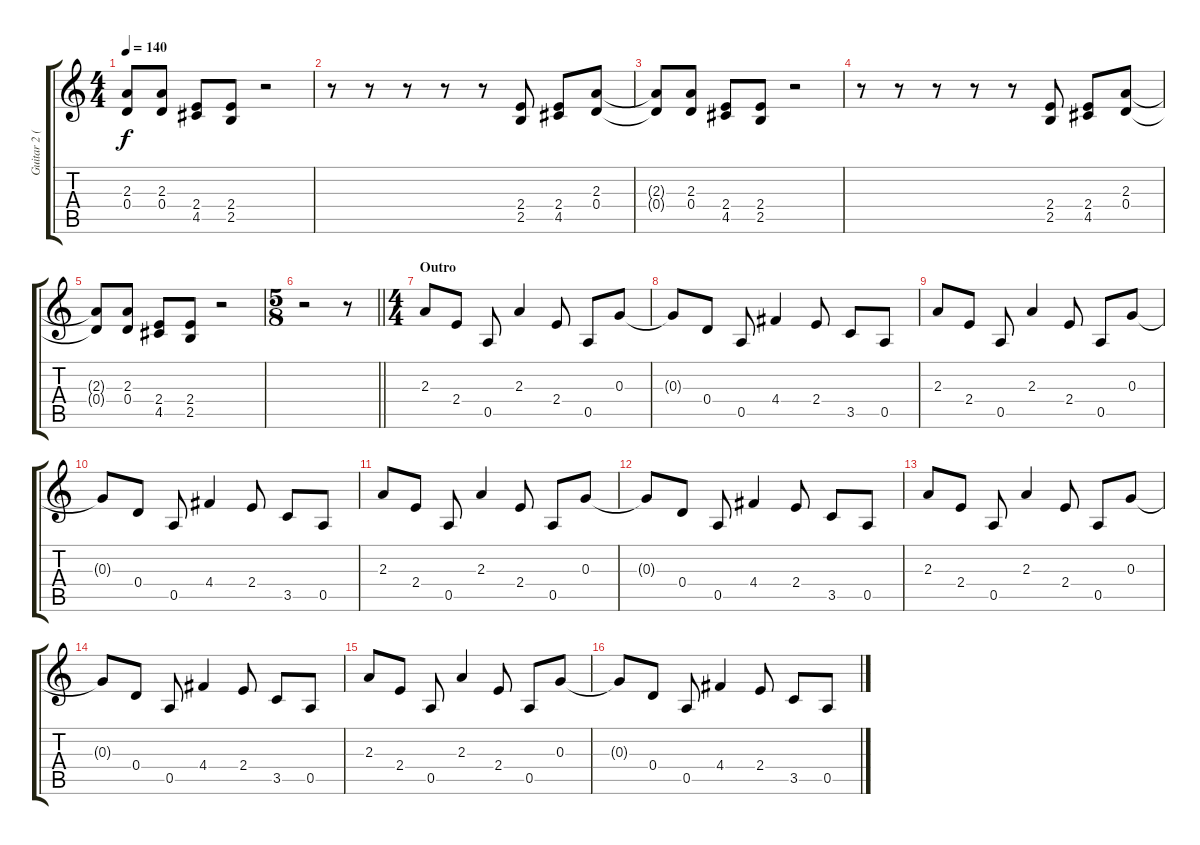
\track ("Guitar 2 (A. Young)" "Guitar 2 (") {instrument overdrivenguitar}
\staff {score tabs}
\tuning (E4 B3 G3 D3 A2 E2) {hide}
\ts (4 4)
\tempo 140
\clef g2
\ks c
(2.3{t} 0.4{t}).8{dy f} (2.3 0.4).8 (2.4 4.5).8 (2.4 2.5).8 r.2 |
r.8 r.8 r.8 r.8 r.8 (2.4 2.5).8 (2.4 4.5).8 (2.3 0.4).8 |
(2.3{t} 0.4{t}).8 (2.3 0.4).8 (2.4 4.5).8 (2.4 2.5).8 r.2 |
r.8 r.8 r.8 r.8 r.8 (2.4 2.5).8 (2.4 4.5).8 (2.3 0.4).8 |
(2.3{t} 0.4{t}).8 (2.3 0.4).8 (2.4 4.5).8 (2.4 2.5).8 r.2 |
\ts (5 8)
\barLineRight lightlight
r.2 r.8 |
\ts (4 4)
\section ("" "Outro")
2.3.8 2.4.8 0.5.8 2.3.4 2.4.8 0.5.8 0.3.8 |
0.3{t}.8 0.4.8 0.5.8 4.4.4 2.4.8 3.5.8 0.5.8 |
2.3.8 2.4.8 0.5.8 2.3.4 2.4.8 0.5.8 0.3.8 |
0.3{t}.8 0.4.8 0.5.8 4.4.4 2.4.8 3.5.8 0.5.8 |
2.3.8 2.4.8 0.5.8 2.3.4 2.4.8 0.5.8 0.3.8 |
0.3{t}.8 0.4.8 0.5.8 4.4.4 2.4.8 3.5.8 0.5.8 |
2.3.8 2.4.8 0.5.8 2.3.4 2.4.8 0.5.8 0.3.8 |
0.3{t}.8 0.4.8 0.5.8 4.4.4 2.4.8 3.5.8 0.5.8 |
2.3.8 2.4.8 0.5.8 2.3.4 2.4.8 0.5.8 0.3.8 |
0.3{t}.8 0.4.8 0.5.8 4.4.4 2.4.8 3.5.8 0.5.8
